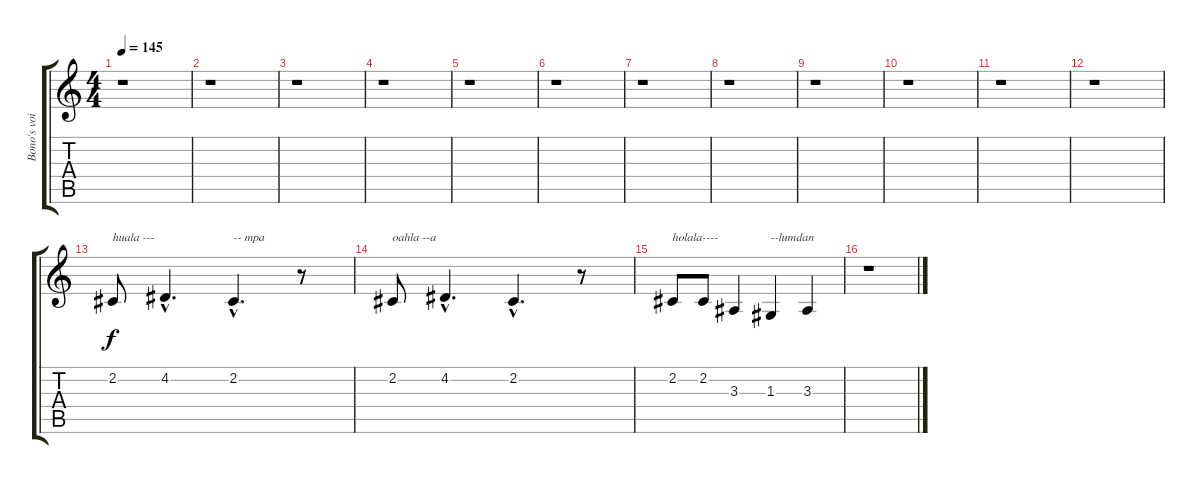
\track ("Bono's voice    " "Bono's voi") {instrument rockorgan}
\staff {score tabs}
\tuning (E4 B3 G3 D3 A2 E2) {hide}
\ts (4 4)
\tempo 145
\clef g2
\ks c
r.1{dy f} |
r.1 |
r.1 |
r.1 |
r.1 |
r.1 |
r.1 |
r.1 |
r.1 |
r.1 |
r.1 |
r.1 |
2.2.8{txt "huala ---"} 4.2{hac}.4{d} 2.2{hac}.4{d txt "-- mpa"} r.8 |
2.2.8{txt "oahla --a"} 4.2{hac}.4{d} 2.2{hac}.4{d} r.8 |
2.2.8{txt "holala----"} 2.2.8 3.3.4 1.3.4{txt "--lumdan"} 3.3.4 |
r.1
